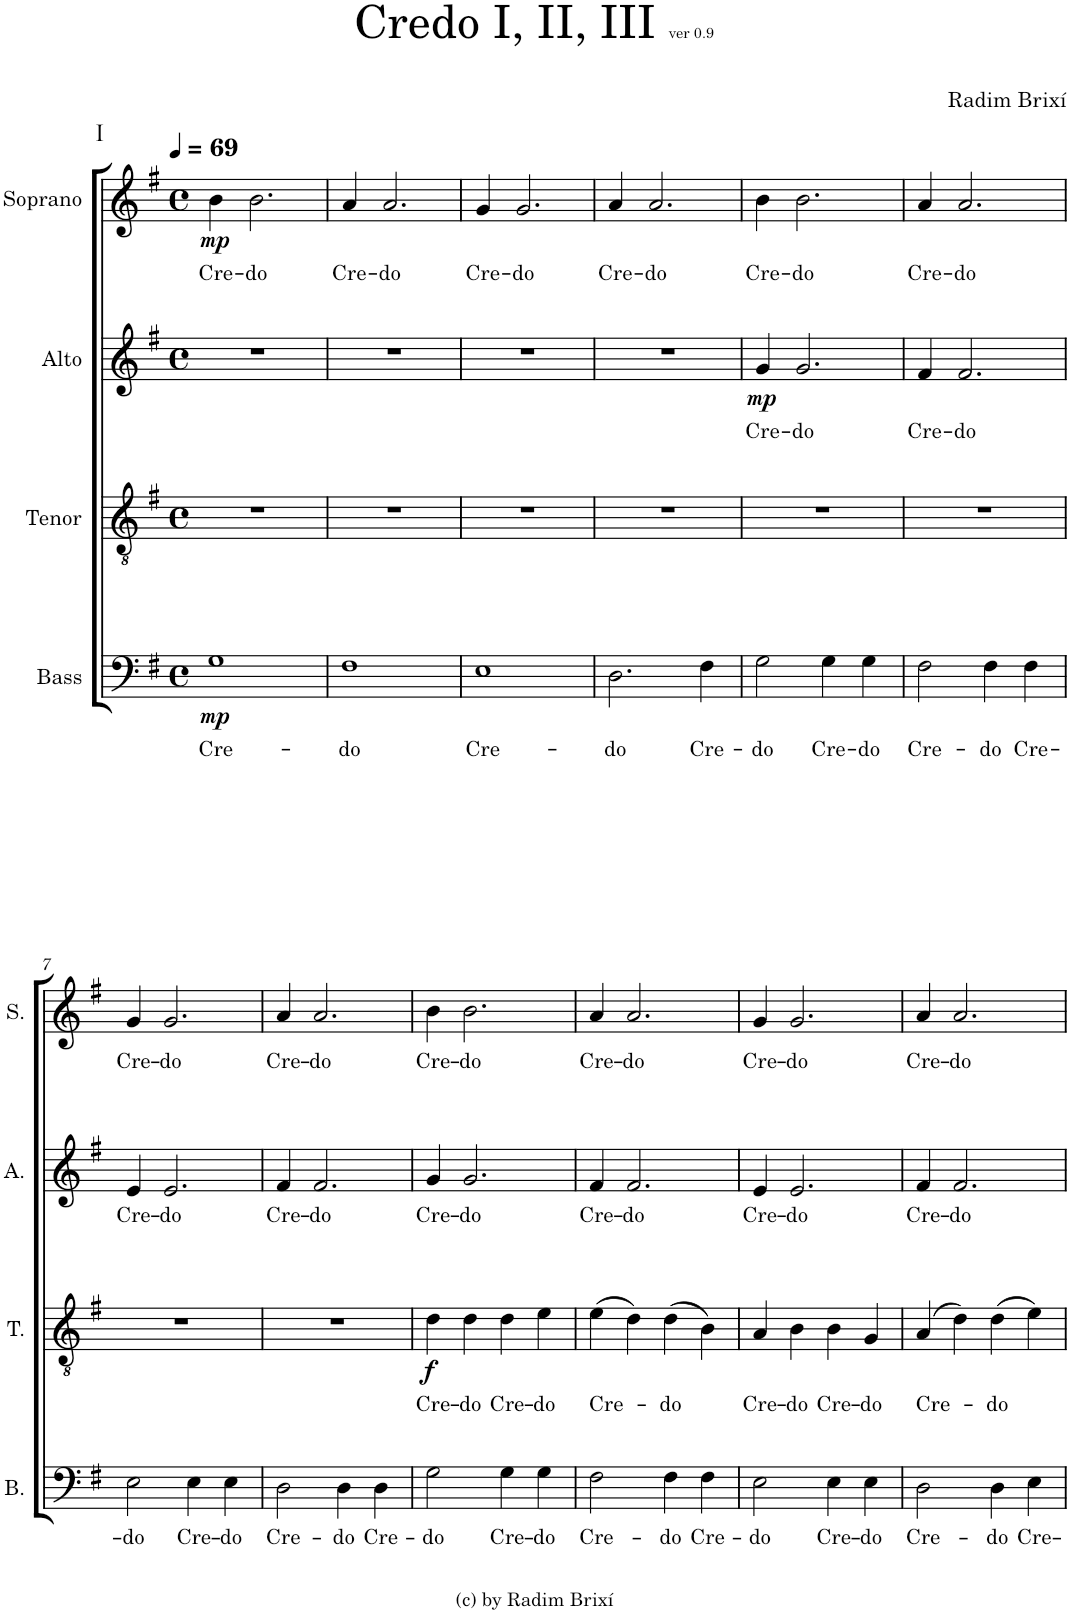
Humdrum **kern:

**kern	**text	**dynam	**kern	**text	**dynam	**kern	**text	**dynam	**kern	**text	**dynam
*part4	*part4	*part4	*part3	*part3	*part3	*part2	*part2	*part2	*part1	*part1	*part1
*staff4	*staff4	*staff4	*staff3	*staff3	*staff3	*staff2	*staff2	*staff2	*staff1	*staff1	*staff1
*I"Bass	*	*	*I"Tenor	*	*	*I"Alto	*	*	*I"Soprano	*	*
*I'B.	*	*	*I'T.	*	*	*I'A.	*	*	*I'S.	*	*
*clefF4	*	*	*clefGv2	*	*	*clefG2	*	*	*clefG2	*	*
*k[f#]	*	*	*k[f#]	*	*	*k[f#]	*	*	*k[f#]	*	*
*M4/4	*	*	*M4/4	*	*	*M4/4	*	*	*M4/4	*	*
*met(c)	*	*	*met(c)	*	*	*met(c)	*	*	*met(c)	*	*
*MM69	*	*	*MM69	*	*	*MM69	*	*	*MM69	*	*
=1	=1	=1	=1	=1	=1	=1	=1	=1	=1	=1	=1
!	!	!	!	!	!	!	!	!	!LO:TX:b:t=I	!	!
!	!LO:LY:b	!LO:DY:b	!	!	!	!	!	!	!	!LO:LY:b	!LO:DY:b
1G	Cre-	mp	1r	.	.	1r	.	.	4b\	Cre-	mp
!	!	!	!	!	!	!	!	!	!	!LO:LY:b	!
.	.	.	.	.	.	.	.	.	2.b\	-do	.
=2	=2	=2	=2	=2	=2	=2	=2	=2	=2	=2	=2
!	!LO:LY:b	!	!	!	!	!	!	!	!	!LO:LY:b	!
1F#	-do	.	1r	.	.	1r	.	.	4a/	Cre-	.
!	!	!	!	!	!	!	!	!	!	!LO:LY:b	!
.	.	.	.	.	.	.	.	.	2.a/	-do	.
=3	=3	=3	=3	=3	=3	=3	=3	=3	=3	=3	=3
!	!LO:LY:b	!	!	!	!	!	!	!	!	!LO:LY:b	!
1E	Cre-	.	1r	.	.	1r	.	.	4g/	Cre-	.
!	!	!	!	!	!	!	!	!	!	!LO:LY:b	!
.	.	.	.	.	.	.	.	.	2.g/	-do	.
=4	=4	=4	=4	=4	=4	=4	=4	=4	=4	=4	=4
!	!LO:LY:b	!	!	!	!	!	!	!	!	!LO:LY:b	!
2.D\	-do	.	1r	.	.	1r	.	.	4a/	Cre-	.
!	!	!	!	!	!	!	!	!	!	!LO:LY:b	!
.	.	.	.	.	.	.	.	.	2.a/	-do	.
!	!LO:LY:b	!	!	!	!	!	!	!	!	!	!
4F#\	Cre-	.	.	.	.	.	.	.	.	.	.
=5	=5	=5	=5	=5	=5	=5	=5	=5	=5	=5	=5
!	!LO:LY:b	!	!	!	!	!	!LO:LY:b	!LO:DY:b	!	!LO:LY:b	!
2G\	-do	.	1r	.	.	4g/	Cre-	mp	4b\	Cre-	.
!	!	!	!	!	!	!	!LO:LY:b	!	!	!LO:LY:b	!
.	.	.	.	.	.	2.g/	-do	.	2.b\	-do	.
!	!LO:LY:b	!	!	!	!	!	!	!	!	!	!
4G\	Cre-	.	.	.	.	.	.	.	.	.	.
!	!LO:LY:b	!	!	!	!	!	!	!	!	!	!
4G\	-do	.	.	.	.	.	.	.	.	.	.
=6	=6	=6	=6	=6	=6	=6	=6	=6	=6	=6	=6
!	!LO:LY:b	!	!	!	!	!	!LO:LY:b	!	!	!LO:LY:b	!
2F#\	Cre-	.	1r	.	.	4f#/	Cre-	.	4a/	Cre-	.
!	!	!	!	!	!	!	!LO:LY:b	!	!	!LO:LY:b	!
.	.	.	.	.	.	2.f#/	-do	.	2.a/	-do	.
!	!LO:LY:b	!	!	!	!	!	!	!	!	!	!
4F#\	-do	.	.	.	.	.	.	.	.	.	.
!	!LO:LY:b	!	!	!	!	!	!	!	!	!	!
4F#\	Cre-	.	.	.	.	.	.	.	.	.	.
!!LO:LB:g=z
=7	=7	=7	=7	=7	=7	=7	=7	=7	=7	=7	=7
!	!LO:LY:b	!	!	!	!	!	!LO:LY:b	!	!	!LO:LY:b	!
2E\	-do	.	1r	.	.	4e/	Cre-	.	4g/	Cre-	.
!	!	!	!	!	!	!	!LO:LY:b	!	!	!LO:LY:b	!
.	.	.	.	.	.	2.e/	-do	.	2.g/	-do	.
!	!LO:LY:b	!	!	!	!	!	!	!	!	!	!
4E\	Cre-	.	.	.	.	.	.	.	.	.	.
!	!LO:LY:b	!	!	!	!	!	!	!	!	!	!
4E\	-do	.	.	.	.	.	.	.	.	.	.
=8	=8	=8	=8	=8	=8	=8	=8	=8	=8	=8	=8
!	!LO:LY:b	!	!	!	!	!	!LO:LY:b	!	!	!LO:LY:b	!
2D\	Cre-	.	1r	.	.	4f#/	Cre-	.	4a/	Cre-	.
!	!	!	!	!	!	!	!LO:LY:b	!	!	!LO:LY:b	!
.	.	.	.	.	.	2.f#/	-do	.	2.a/	-do	.
!	!LO:LY:b	!	!	!	!	!	!	!	!	!	!
4D\	-do	.	.	.	.	.	.	.	.	.	.
!	!LO:LY:b	!	!	!	!	!	!	!	!	!	!
4D\	Cre-	.	.	.	.	.	.	.	.	.	.
=9	=9	=9	=9	=9	=9	=9	=9	=9	=9	=9	=9
!	!LO:LY:b	!	!	!LO:LY:b	!LO:DY:b	!	!LO:LY:b	!	!	!LO:LY:b	!
2G\	-do	.	4d\	Cre-	f	4g/	Cre-	.	4b\	Cre-	.
!	!	!	!	!LO:LY:b	!	!	!LO:LY:b	!	!	!LO:LY:b	!
.	.	.	4d\	-do	.	2.g/	-do	.	2.b\	-do	.
!	!LO:LY:b	!	!	!LO:LY:b	!	!	!	!	!	!	!
4G\	Cre-	.	4d\	Cre-	.	.	.	.	.	.	.
!	!LO:LY:b	!	!	!LO:LY:b	!	!	!	!	!	!	!
4G\	-do	.	4e\	-do	.	.	.	.	.	.	.
=10	=10	=10	=10	=10	=10	=10	=10	=10	=10	=10	=10
!	!LO:LY:b	!	!	!LO:LY:b	!	!	!LO:LY:b	!	!	!LO:LY:b	!
2F#\	Cre-	.	(4e\	Cre-	.	4f#/	Cre-	.	4a/	Cre-	.
!	!	!	!	!	!	!	!LO:LY:b	!	!	!LO:LY:b	!
.	.	.	4d\)	.	.	2.f#/	-do	.	2.a/	-do	.
!	!LO:LY:b	!	!	!LO:LY:b	!	!	!	!	!	!	!
4F#\	-do	.	(4d\	-do	.	.	.	.	.	.	.
!	!LO:LY:b	!	!	!	!	!	!	!	!	!	!
4F#\	Cre-	.	4B\)	.	.	.	.	.	.	.	.
=11	=11	=11	=11	=11	=11	=11	=11	=11	=11	=11	=11
!	!LO:LY:b	!	!	!LO:LY:b	!	!	!LO:LY:b	!	!	!LO:LY:b	!
2E\	-do	.	4A/	Cre-	.	4e/	Cre-	.	4g/	Cre-	.
!	!	!	!	!LO:LY:b	!	!	!LO:LY:b	!	!	!LO:LY:b	!
.	.	.	4B\	-do	.	2.e/	-do	.	2.g/	-do	.
!	!LO:LY:b	!	!	!LO:LY:b	!	!	!	!	!	!	!
4E\	Cre-	.	4B\	Cre-	.	.	.	.	.	.	.
!	!LO:LY:b	!	!	!LO:LY:b	!	!	!	!	!	!	!
4E\	-do	.	4G/	-do	.	.	.	.	.	.	.
=12	=12	=12	=12	=12	=12	=12	=12	=12	=12	=12	=12
!	!LO:LY:b	!	!	!LO:LY:b	!	!	!LO:LY:b	!	!	!LO:LY:b	!
2D\	Cre-	.	(4A/	Cre-	.	4f#/	Cre-	.	4a/	Cre-	.
!	!	!	!	!	!	!	!LO:LY:b	!	!	!LO:LY:b	!
.	.	.	4d\)	.	.	2.f#/	-do	.	2.a/	-do	.
!	!LO:LY:b	!	!	!LO:LY:b	!	!	!	!	!	!	!
4D\	-do	.	(4d\	-do	.	.	.	.	.	.	.
!	!LO:LY:b	!	!	!	!	!	!	!	!	!	!
4E\	Cre-	.	4e\)	.	.	.	.	.	.	.	.
=	=	=	=	=	=	=	=	=	=	=	=
*-	*-	*-	*-	*-	*-	*-	*-	*-	*-	*-	*-
